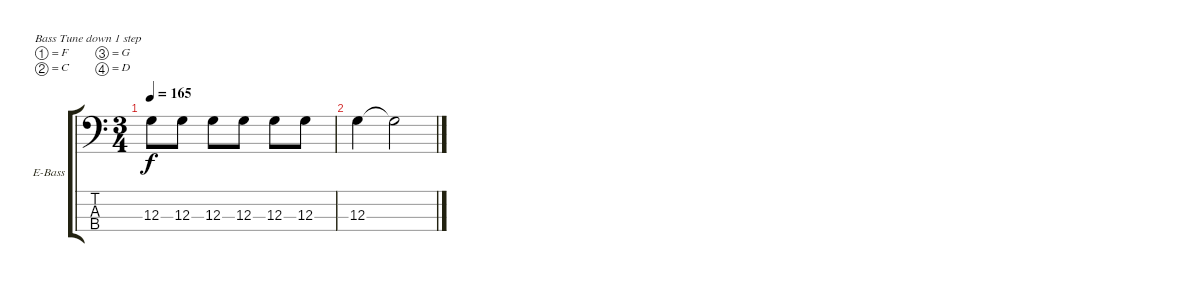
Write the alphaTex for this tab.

\bracketExtendMode groupsimilarinstruments
\firstSystemTrackNameOrientation horizontal
\otherSystemsTrackNameOrientation horizontal
\track ("Electric Bass" "E-Bass") {instrument electricbassfinger}
\staff {score tabs}
\tuning (F2 C2 G1 D1)
\ts (3 4)
\tempo 165
\clef f4
\ks c
12.3.8{dy f} 12.3.8 12.3.8 12.3.8 12.3.8 12.3.8 |
12.3.4 12.3{t}.2
